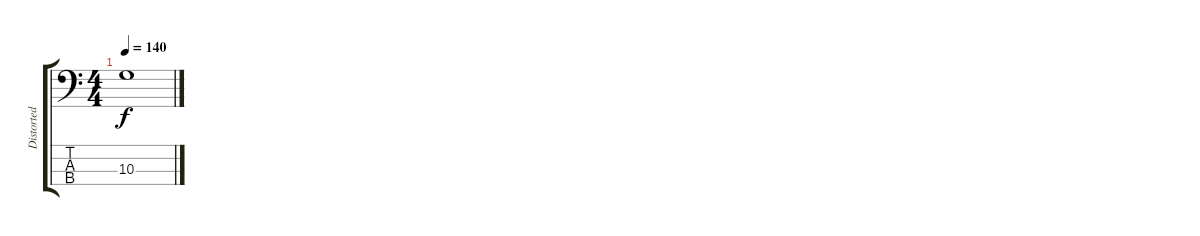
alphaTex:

\track ("Distorted Bass Drop D" "Distorted ") {instrument electricbassfinger}
\staff {score tabs}
\tuning (G2 D2 A1 D1) {hide}
\ts (4 4)
\tempo 140
\clef f4
\ks c
10.3{t}.1{dy f}
